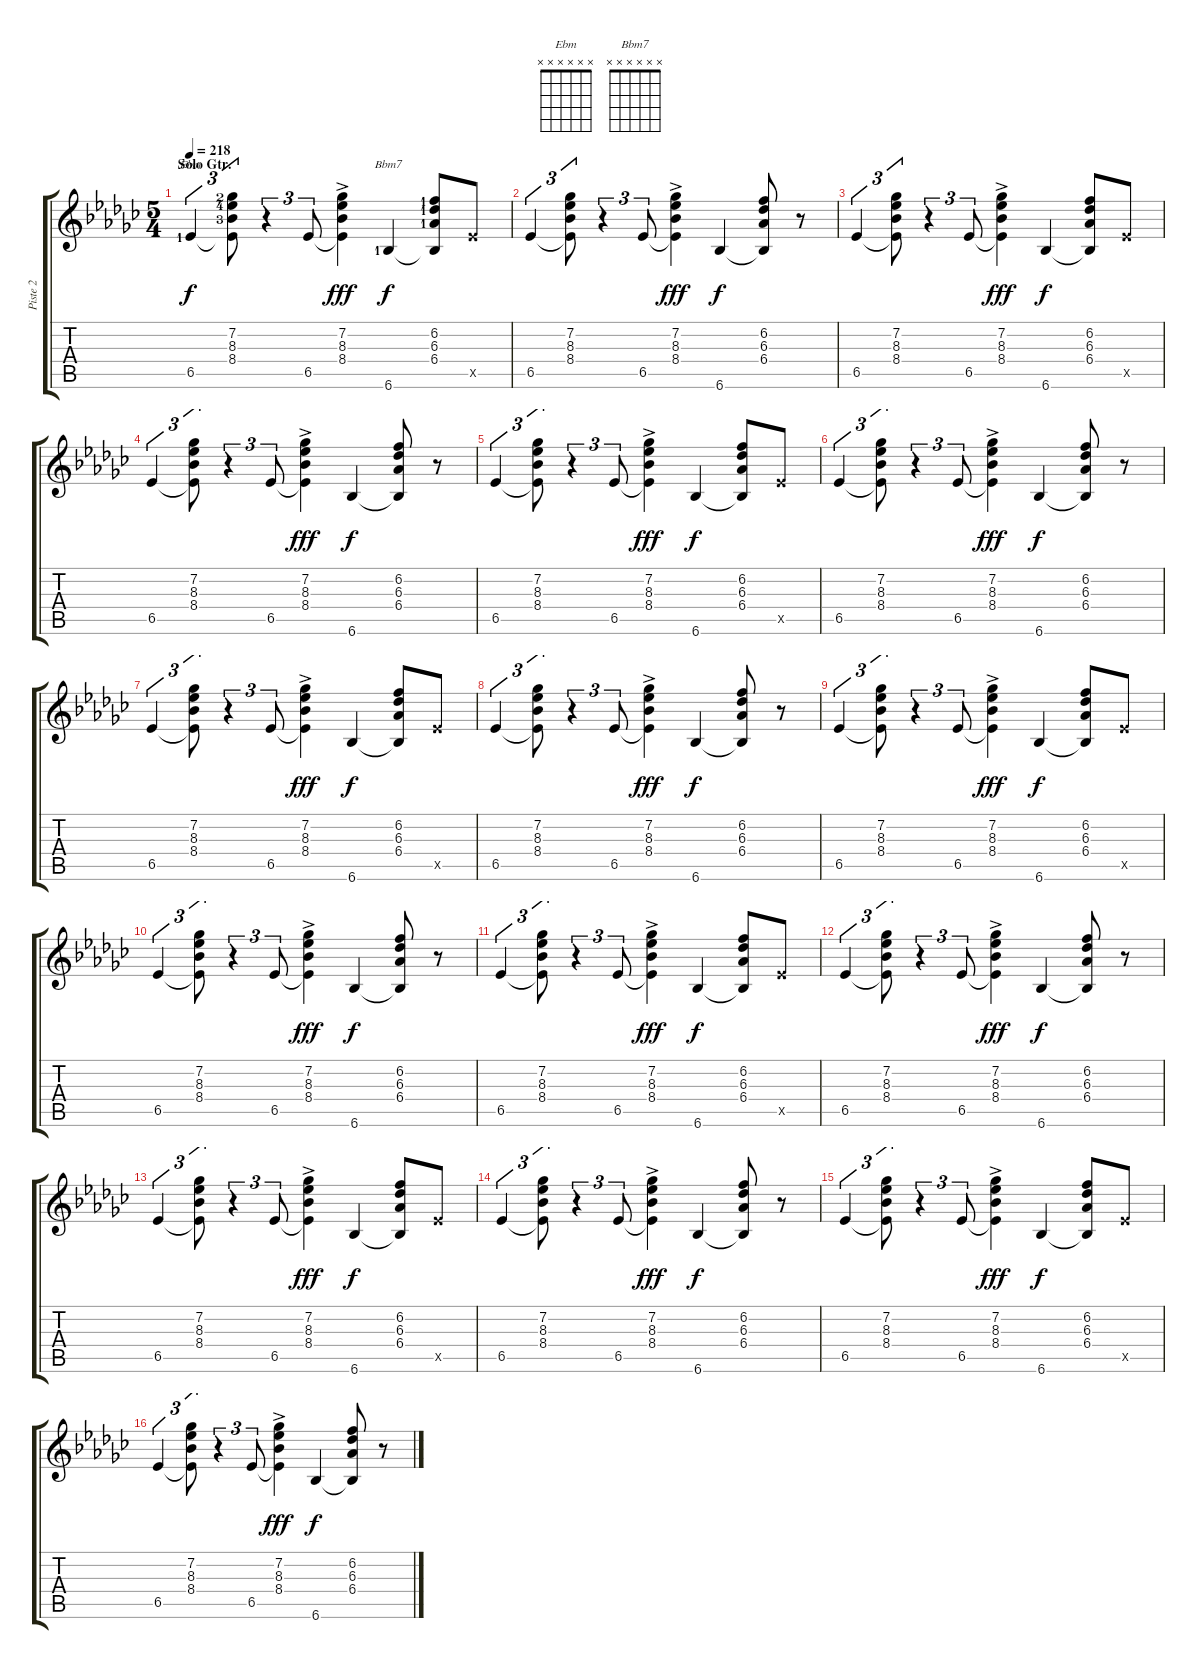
\track ("Piste 2" "Piste 2") {instrument acousticguitarnylon}
\staff {score tabs}
\tuning (E4 B3 G3 D3 A2 E2) {hide}
\chord ("Ebm" x x x x x x)
\chord ("Bbm7" x x x x x x)
\ts (5 4)
\section ("" "Solo Gtr.")
\tempo 218
\clef g2
\ks ebminor
6.5{lf 2}.4{tu (3 2) ch "Ebm" dy f volume 9 balance 13 instrument acousticguitarnylon} (7.2{lf 3} 8.3{lf 5} 8.4{lf 4} 6.5{t}).8{tu (3 2)} r.4{tu (3 2)} 6.5.8{tu (3 2)} (7.2{ac} 8.3{ac} 8.4{ac} 6.5{t}).4{dy fff} 6.6{lf 2}.4{ch "Bbm7" dy f} (6.2{lf 2} 6.3{lf 2} 6.4{lf 2} 6.6{t}).8 6.5{x}.8 |
6.5.4{tu (3 2)} (7.2 8.3 8.4 6.5{t}).8{tu (3 2)} r.4{tu (3 2)} 6.5.8{tu (3 2)} (7.2{ac} 8.3{ac} 8.4{ac} 6.5{t}).4{dy fff} 6.6.4{dy f} (6.2 6.3 6.4 6.6{t}).8 r.8 |
6.5.4{tu (3 2)} (7.2 8.3 8.4 6.5{t}).8{tu (3 2)} r.4{tu (3 2)} 6.5.8{tu (3 2)} (7.2{ac} 8.3{ac} 8.4{ac} 6.5{t}).4{dy fff} 6.6.4{dy f} (6.2 6.3 6.4 6.6{t}).8 6.5{x}.8 |
6.5.4{tu (3 2)} (7.2 8.3 8.4 6.5{t}).8{tu (3 2)} r.4{tu (3 2)} 6.5.8{tu (3 2)} (7.2{ac} 8.3{ac} 8.4{ac} 6.5{t}).4{dy fff} 6.6.4{dy f} (6.2 6.3 6.4 6.6{t}).8 r.8 |
6.5.4{tu (3 2)} (7.2 8.3 8.4 6.5{t}).8{tu (3 2)} r.4{tu (3 2)} 6.5.8{tu (3 2)} (7.2{ac} 8.3{ac} 8.4{ac} 6.5{t}).4{dy fff} 6.6.4{dy f} (6.2 6.3 6.4 6.6{t}).8 6.5{x}.8 |
6.5.4{tu (3 2)} (7.2 8.3 8.4 6.5{t}).8{tu (3 2)} r.4{tu (3 2)} 6.5.8{tu (3 2)} (7.2{ac} 8.3{ac} 8.4{ac} 6.5{t}).4{dy fff} 6.6.4{dy f} (6.2 6.3 6.4 6.6{t}).8 r.8 |
6.5.4{tu (3 2)} (7.2 8.3 8.4 6.5{t}).8{tu (3 2)} r.4{tu (3 2)} 6.5.8{tu (3 2)} (7.2{ac} 8.3{ac} 8.4{ac} 6.5{t}).4{dy fff} 6.6.4{dy f} (6.2 6.3 6.4 6.6{t}).8 6.5{x}.8 |
6.5.4{tu (3 2)} (7.2 8.3 8.4 6.5{t}).8{tu (3 2)} r.4{tu (3 2)} 6.5.8{tu (3 2)} (7.2{ac} 8.3{ac} 8.4{ac} 6.5{t}).4{dy fff} 6.6.4{dy f} (6.2 6.3 6.4 6.6{t}).8 r.8 |
6.5.4{tu (3 2)} (7.2 8.3 8.4 6.5{t}).8{tu (3 2)} r.4{tu (3 2)} 6.5.8{tu (3 2)} (7.2{ac} 8.3{ac} 8.4{ac} 6.5{t}).4{dy fff} 6.6.4{dy f} (6.2 6.3 6.4 6.6{t}).8 6.5{x}.8 |
6.5.4{tu (3 2)} (7.2 8.3 8.4 6.5{t}).8{tu (3 2)} r.4{tu (3 2)} 6.5.8{tu (3 2)} (7.2{ac} 8.3{ac} 8.4{ac} 6.5{t}).4{dy fff} 6.6.4{dy f} (6.2 6.3 6.4 6.6{t}).8 r.8 |
6.5.4{tu (3 2)} (7.2 8.3 8.4 6.5{t}).8{tu (3 2)} r.4{tu (3 2)} 6.5.8{tu (3 2)} (7.2{ac} 8.3{ac} 8.4{ac} 6.5{t}).4{dy fff} 6.6.4{dy f} (6.2 6.3 6.4 6.6{t}).8 6.5{x}.8 |
6.5.4{tu (3 2)} (7.2 8.3 8.4 6.5{t}).8{tu (3 2)} r.4{tu (3 2)} 6.5.8{tu (3 2)} (7.2{ac} 8.3{ac} 8.4{ac} 6.5{t}).4{dy fff} 6.6.4{dy f} (6.2 6.3 6.4 6.6{t}).8 r.8 |
6.5.4{tu (3 2)} (7.2 8.3 8.4 6.5{t}).8{tu (3 2)} r.4{tu (3 2)} 6.5.8{tu (3 2)} (7.2{ac} 8.3{ac} 8.4{ac} 6.5{t}).4{dy fff} 6.6.4{dy f} (6.2 6.3 6.4 6.6{t}).8 6.5{x}.8 |
6.5.4{tu (3 2)} (7.2 8.3 8.4 6.5{t}).8{tu (3 2)} r.4{tu (3 2)} 6.5.8{tu (3 2)} (7.2{ac} 8.3{ac} 8.4{ac} 6.5{t}).4{dy fff} 6.6.4{dy f} (6.2 6.3 6.4 6.6{t}).8 r.8 |
6.5.4{tu (3 2)} (7.2 8.3 8.4 6.5{t}).8{tu (3 2)} r.4{tu (3 2)} 6.5.8{tu (3 2)} (7.2{ac} 8.3{ac} 8.4{ac} 6.5{t}).4{dy fff} 6.6.4{dy f} (6.2 6.3 6.4 6.6{t}).8 6.5{x}.8 |
6.5.4{tu (3 2)} (7.2 8.3 8.4 6.5{t}).8{tu (3 2)} r.4{tu (3 2)} 6.5.8{tu (3 2)} (7.2{ac} 8.3{ac} 8.4{ac} 6.5{t}).4{dy fff} 6.6.4{dy f} (6.2 6.3 6.4 6.6{t}).8 r.8
